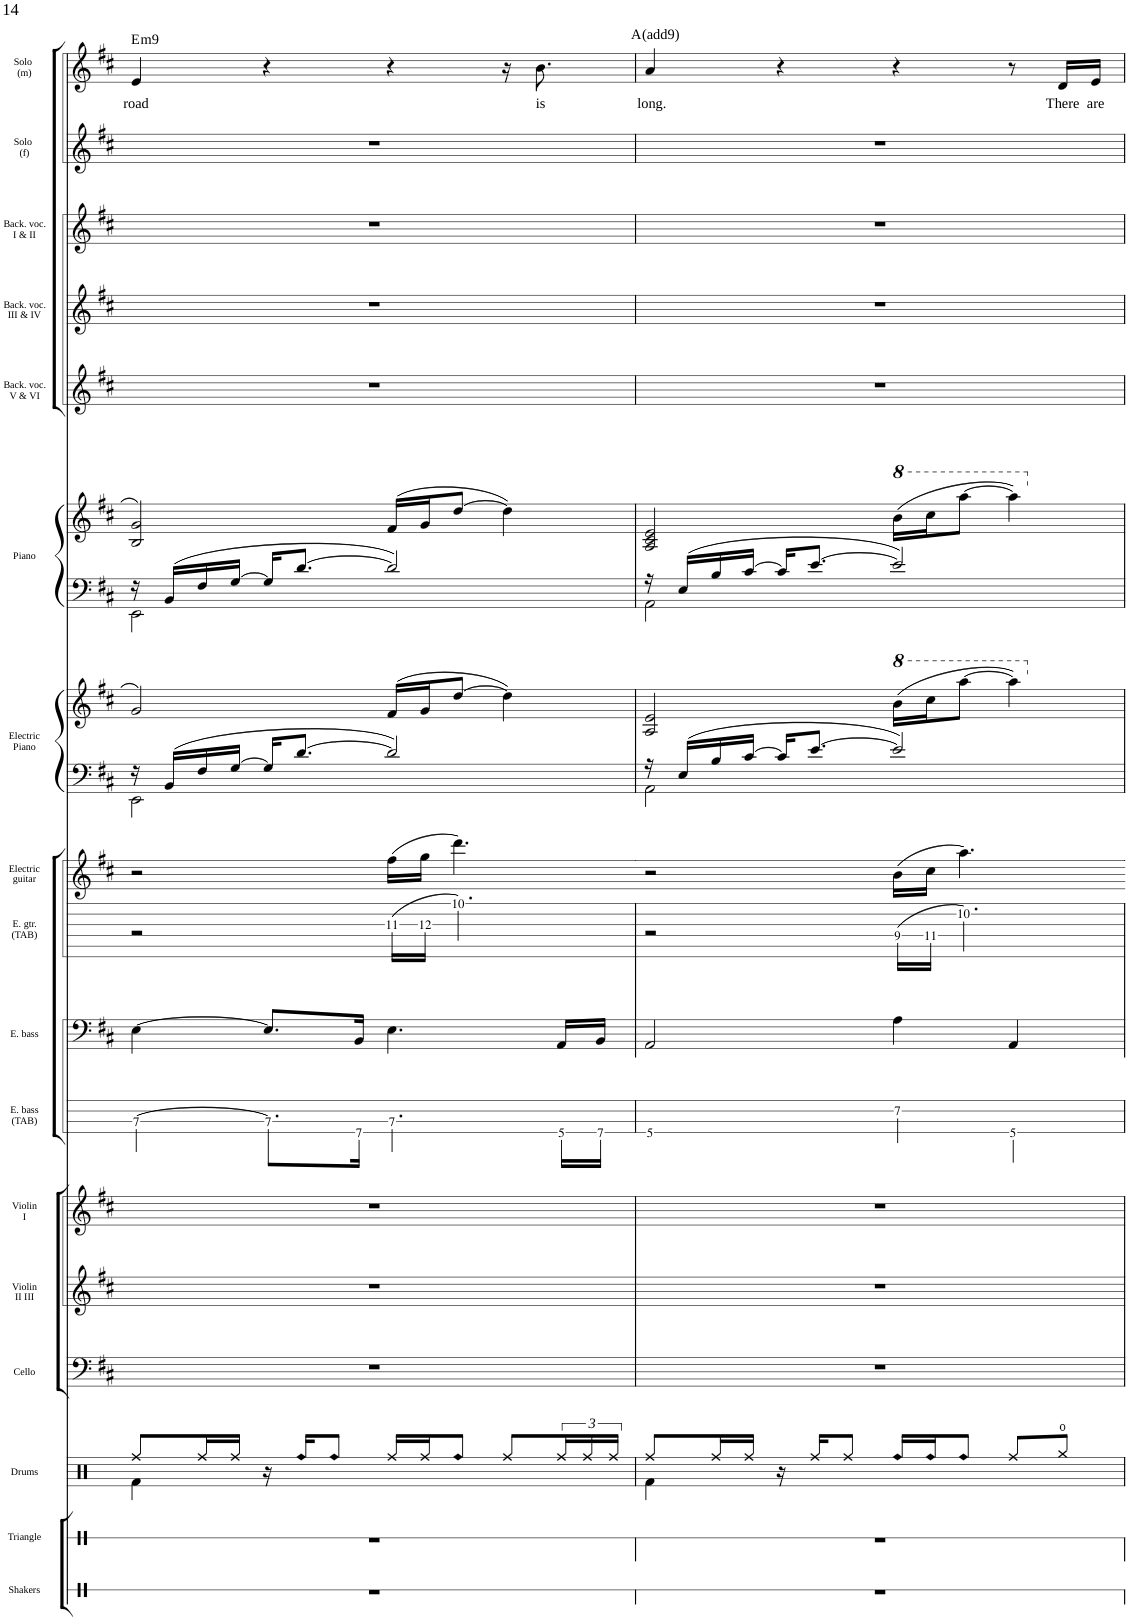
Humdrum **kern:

**kern	**kern	**kern	**kern	**kern	**kern	**kern	**kern	**kern	**kern	**kern	**kern	**kern	**kern	**kern	**kern	**kern	**kern	**kern	**text	**harte
*part17	*part16	*part15	*part14	*part13	*part12	*part11	*part10	*part9	*part8	*part7	*part7	*part6	*part6	*part5	*part4	*part3	*part2	*part1	*part1	*part1
*staff19	*staff18	*staff17	*staff16	*staff15	*staff14	*staff13	*staff12	*staff11	*staff10	*staff9	*staff8	*staff7	*staff6	*staff5	*staff4	*staff3	*staff2	*staff1	*staff1	*
*I"Shakers	*I"Triangle	*I"Drums	*I"Cello	*I"Violin II III	*I"Violin I	*I"E. bass (TAB)	*I"E. bass	*I"E. gtr. (TAB)	*I"Electric  guitar	*I"Electric  Piano	*	*I"Piano	*	*I"Back. voc. V &amp; VI	*I"Back. voc. III &amp; IV	*I"Back. voc. I &amp; II	*I"Solo   (f)	*I"Solo   (m)	*	*
*I'Shks.	*I'Trgl.	*I'Drm.	*	*I'Vln. II III	*I'Vln. I	*I'E. bass  (TAB)	*	*I'E. gtr. (TAB)	*I'Elec. gtr.	*I'E.   Pno.	*	*I'Pno.	*	*	*	*	*I'Solo   (f)	*I'Solo   (m)	*	*
!!LO:PB:g=z
*stria1	*stria1	*	*	*	*	*stria4	*	*stria6	*	*	*	*	*	*	*	*	*	*	*	*
*clefX	*clefX	*clefX	*clefF4	*clefG2	*clefG2	*	*clefF4	*	*clefG2	*clefF4	*clefG2	*clefF4	*clefG2	*clefG2	*clefG2	*clefG2	*clefG2	*clefG2	*	*
*	*	*	*	*	*	*	*Trd7c12	*	*Trd7c12	*	*	*	*	*	*	*	*Trd5c9	*Trd8c14	*	*
*k[f#c#]	*k[f#c#]	*k[f#c#]	*k[f#c#]	*k[f#c#]	*k[f#c#]	*k[f#c#]	*k[f#c#]	*k[f#c#]	*k[f#c#]	*k[f#c#]	*k[f#c#]	*k[f#c#]	*k[f#c#]	*k[f#c#]	*k[f#c#]	*k[f#c#]	*k[f#c#]	*k[f#c#]	*	*
*D:	*D:	*D:	*D:	*D:	*D:	*D:	*D:	*D:	*D:	*D:	*D:	*D:	*D:	*D:	*D:	*D:	*D:	*D:	*	*
*M4/4	*M4/4	*M4/4	*M4/4	*M4/4	*M4/4	*	*M4/4	*	*M4/4	*M4/4	*M4/4	*M4/4	*M4/4	*M4/4	*M4/4	*M4/4	*M4/4	*M4/4	*	*
=1	=1	=1	=1	=1	=1	=1	=1	=1	=1	=1	=1	=1	=1	=1	=1	=1	=1	=1	=1	=1
*	*	*^	*	*	*	*	*	*	*	*^	*	*^	*	*	*	*	*	*	*	*
!	!	!	!	!	!	!	!	!	!	!	!	!	!	!	!	!	!	!	!	!	!	!LO:LY:b	!LO:H:kt=m9
1r	1r	8Rff/L	4Rf\	1r	1r	1r	[4EE\	[4E\	2r	2r	16r	2EE\	2g/	16r	2EE\	2B/ 2g/	1r	1r	1r	1r	4e/	road	E:min9
.	.	.	.	.	.	.	.	.	.	.	16BB/LL	.	.	16BB/LL	.	.	.	.	.	.	.	.	.
.	.	16Rff/L	.	.	.	.	.	.	.	.	16F#/	.	.	16F#/	.	.	.	.	.	.	.	.	.
.	.	16Rff/JJ	.	.	.	.	.	.	.	.	[16G/JJ	.	.	[16G/JJ	.	.	.	.	.	.	.	.	.
.	.	16r	2.ryy	.	.	.	8.EE\L]	8.E/L]	.	.	16G/KL]	.	.	16G/KL]	.	.	.	.	.	.	4r	.	.
.	.	16Rff/KL	.	.	.	.	.	.	.	.	[8.d/J	.	.	[8.d/J	.	.	.	.	.	.	.	.	.
.	.	8Rff/J	.	.	.	.	.	.	.	.	.	.	.	.	.	.	.	.	.	.	.	.	.
.	.	.	.	.	.	.	16BBB\Jk	16BB/Jk	.	.	.	.	.	.	.	.	.	.	.	.	.	.	.
.	.	16Rff/LL	.	.	.	.	4.EE\	4.E\	(16f#\LL	(16ff#\LL	2d/]	2ryy	(16f#/LL	2d/]	2ryy	(16f#/LL	.	.	.	.	4r	.	.
.	.	16Rff/J	.	.	.	.	.	.	16g\JJ	16gg\JJ	.	.	16g/J	.	.	16g/J	.	.	.	.	.	.	.
.	.	8Rff/J	.	.	.	.	.	.	4.dd\)	4.ddd\)	.	.	[8dd/J	.	.	[8dd/J	.	.	.	.	.	.	.
.	.	8Rff/L	.	.	.	.	.	.	.	.	.	.	4dd\])	.	.	4dd\])	.	.	.	.	16r	.	.
!	!	!	!	!	!	!	!	!	!	!	!	!	!	!	!	!	!	!	!	!	!	!LO:LY:b	!
.	.	.	.	.	.	.	.	.	.	.	.	.	.	.	.	.	.	.	.	.	8.b\	is	.
.	.	24Rff/L	.	.	.	.	16AAA\LL	16AA/LL	.	.	.	.	.	.	.	.	.	.	.	.	.	.	.
.	.	24Rff/	.	.	.	.	.	.	.	.	.	.	.	.	.	.	.	.	.	.	.	.	.
.	.	.	.	.	.	.	16BBB\JJ	16BB/JJ	.	.	.	.	.	.	.	.	.	.	.	.	.	.	.
.	.	24Rff/JJ	.	.	.	.	.	.	.	.	.	.	.	.	.	.	.	.	.	.	.	.	.
=2	=2	=2	=2	=2	=2	=2	=2	=2	=2	=2	=2	=2	=2	=2	=2	=2	=2	=2	=2	=2	=2	=2	=2
!	!	!	!	!	!	!	!	!	!	!	!	!	!	!	!	!	!	!	!	!	!	!LO:LY:b	!
1r	1r	8Rff/L	4Rf\	1r	1r	1r	2AAA	2AA/	2r	2r	16r	2AA\	2A/ 2e/	16r	2AA\	2A/ 2c#/ 2e/	1r	1r	1r	1r	4a/	long.	A:maj(9)
.	.	.	.	.	.	.	.	.	.	.	16E/LL	.	.	16E/LL	.	.	.	.	.	.	.	.	.
.	.	16Rff/L	.	.	.	.	.	.	.	.	16B/	.	.	16B/	.	.	.	.	.	.	.	.	.
.	.	16Rff/JJ	.	.	.	.	.	.	.	.	[16c#/JJ	.	.	[16c#/JJ	.	.	.	.	.	.	.	.	.
.	.	16r	2.ryy	.	.	.	.	.	.	.	16c#/KL]	.	.	16c#/KL]	.	.	.	.	.	.	4r	.	.
.	.	16Rff/KL	.	.	.	.	.	.	.	.	[8.e/J	.	.	[8.e/J	.	.	.	.	.	.	.	.	.
.	.	8Rff/J	.	.	.	.	.	.	.	.	.	.	.	.	.	.	.	.	.	.	.	.	.
*	*	*	*	*	*	*	*	*	*	*	*	*	*8va	*	*	*	*	*	*	*	*	*	*
*	*	*	*	*	*	*	*	*	*	*	*	*	*	*	*	*8va	*	*	*	*	*	*	*
.	.	16Rff/LL	.	.	.	.	4AA\	4A\	(16B\LL	(16b\LL	2e/]	2ryy	(16bb\LL	2e/]	2ryy	(16bb\LL	.	.	.	.	4r	.	.
.	.	16Rff/J	.	.	.	.	.	.	16c#\JJ	16cc#\JJ	.	.	16ccc#\J	.	.	16ccc#\J	.	.	.	.	.	.	.
.	.	8Rff/J	.	.	.	.	.	.	4.a\)	4.aa\)	.	.	[8aaa\J	.	.	[8aaa\J	.	.	.	.	.	.	.
.	.	8Rff/L	.	.	.	.	4AAA\	4AA/	.	.	.	.	4aaa\])	.	.	4aaa\])	.	.	.	.	8r	.	.
!	!	!	!	!	!	!	!	!	!	!	!	!	!	!	!	!	!	!	!	!	!	!LO:LY:b	!
.	.	8Rgg/J	.	.	.	.	.	.	.	.	.	.	.	.	.	.	.	.	.	.	16d/LL	There	.
!	!	!	!	!	!	!	!	!	!	!	!	!	!	!	!	!	!	!	!	!	!	!LO:LY:b	!
.	.	.	.	.	.	.	.	.	.	.	.	.	.	.	.	.	.	.	.	.	16e/JJ	are	.
*	*	*v	*v	*	*	*	*	*	*	*	*v	*v	*	*v	*v	*	*	*	*	*	*	*	*
*	*	*	*	*	*	*	*	*	*	*	*X8va	*	*	*	*	*	*	*	*	*
*	*	*	*	*	*	*	*	*	*	*	*	*	*X8va	*	*	*	*	*	*	*
=	=	=	=	=	=	=	=	=	=	=	=	=	=	=	=	=	=	=	=	=
*-	*-	*-	*-	*-	*-	*-	*-	*-	*-	*-	*-	*-	*-	*-	*-	*-	*-	*-	*-	*-
